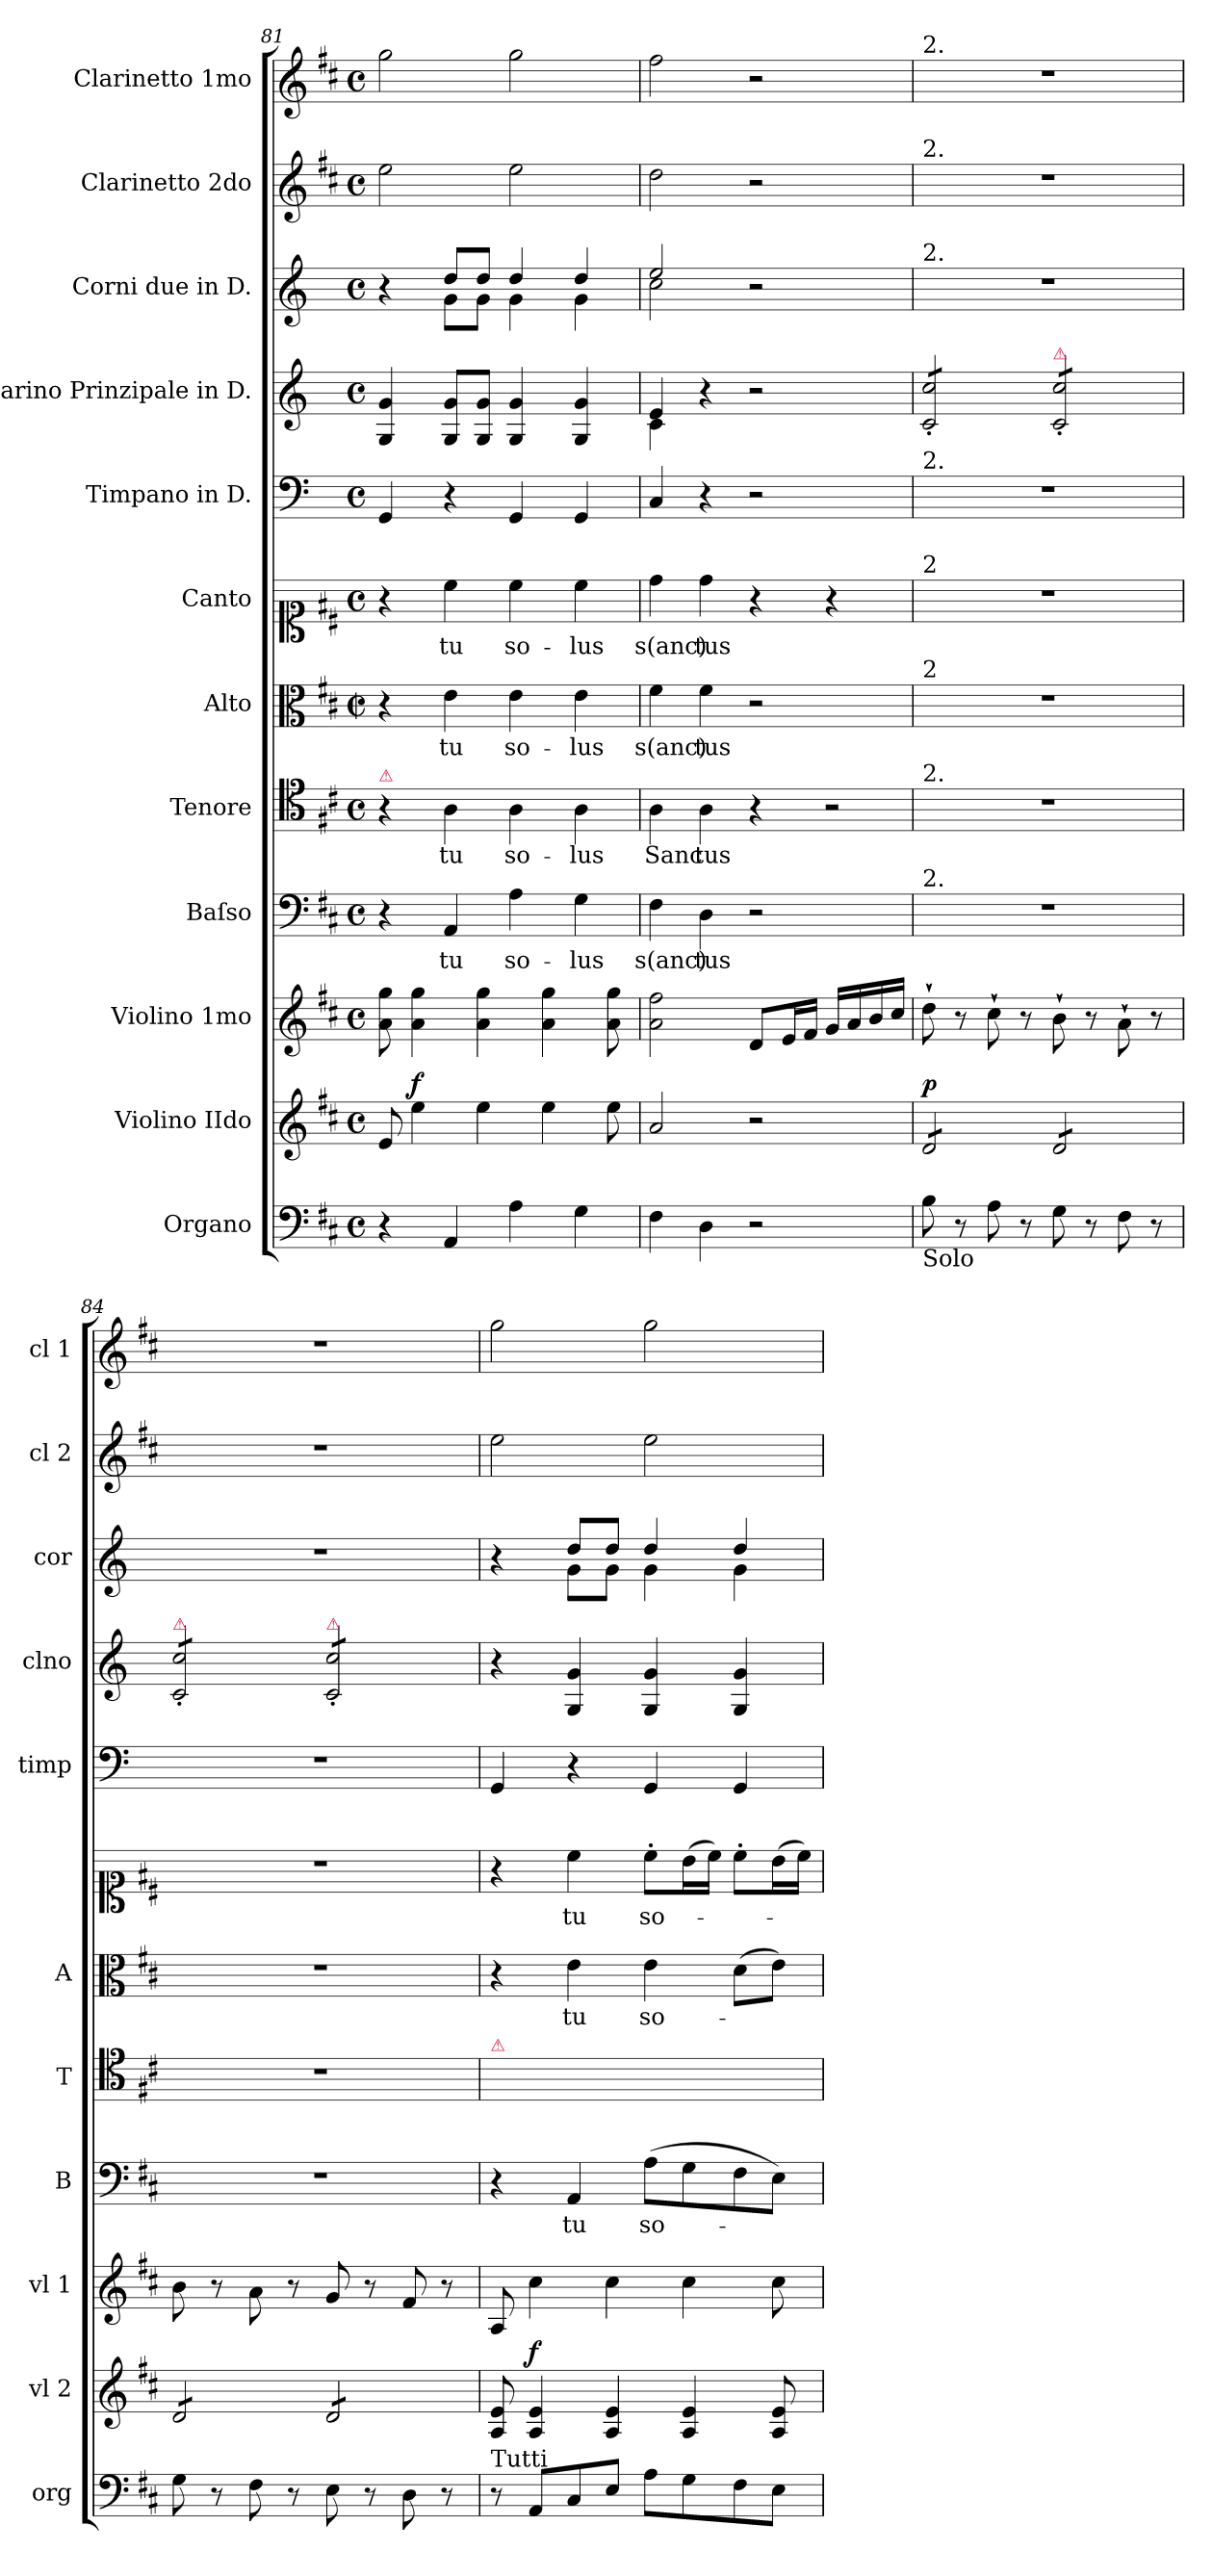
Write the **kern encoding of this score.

**kern	**dynam	**kern	**dynam	**kern	**dynam	**kern	**text	**kern	**text	**kern	**text	**kern	**text	**kern	**kern	**kern	**kern	**kern
*part12	*part12	*part11	*part11	*part10	*part10	*part9	*part9	*part8	*part8	*part7	*part7	*part6	*part6	*part5	*part4	*part3	*part2	*part1
*staff12	*staff12	*staff11	*staff11	*staff10	*staff10	*staff9	*staff9	*staff8	*staff8	*staff7	*staff7	*staff6	*staff6	*staff5	*staff4	*staff3	*staff2	*staff1
*I"Organo	*	*I"Violino IIdo	*	*I"Violino 1mo	*	*I"Baſso	*	*I"Tenore	*	*I"Alto	*	*I"Canto	*	*I"Timpano in D.	*I"Clarino Prinzipale in D.	*I"Corni due in D.	*I"Clarinetto 2do	*I"Clarinetto 1mo
*I'org	*	*I'vl 2	*	*I'vl 1	*	*I'B	*	*I'T	*	*I'A	*	*	*	*I'timp	*I'clno	*I'cor	*I'cl 2	*I'cl 1
*clefF4	*	*clefG2	*	*clefG2	*	*clefF4	*	*clefC4	*	*clefC3	*	*clefC1	*	*clefF4	*clefG2	*clefG2	*clefG2	*clefG2
*	*	*	*	*	*	*	*	*	*	*	*	*	*	*ITrd-1c-2	*ITrd-1c-2	*ITrd6c10	*	*
*k[f#c#]	*	*k[f#c#]	*	*k[f#c#]	*	*k[f#c#]	*	*k[f#c#]	*	*k[f#c#]	*	*k[f#c#]	*	*k[f#c#]	*k[f#c#]	*k[f#c#]	*k[f#c#]	*k[f#c#]
*M4/4	*	*M4/4	*	*M4/4	*	*M4/4	*	*M4/4	*	*M4/4	*	*M4/4	*	*M4/4	*M4/4	*M4/4	*M4/4	*M4/4
*met(c)	*	*met(c)	*	*met(c)	*	*met(c)	*	*met(c)	*	*met(c|)	*	*met(c)	*	*met(c)	*met(c)	*met(c)	*met(c)	*met(c)
=81	=81	=81	=81	=81	=81	=81	=81	=81	=81	=81	=81	=81	=81	=81	=81	=81	=81	=81
*	*	*	*	*	*	*	*	*	*	*	*	*	*	*	*	*^	*	*
!	!	!	!	!	!	!	!	!LO:TX:a:color=crimson:t=⚠	!	!	!	!	!	!	!	!	!	!	!
!	!	!	!	!	!LO:DY:a	!	!	!	!	!	!	!	!	!	!	!	!	!	!
4r	.	8e/	.	8a\ 8gg\	fo	4r	.	4r	.	4r	.	4r	.	4AA/	4A/ 4a/	4r	4ryy	2ee\	2gg\
!	!	!	!LO:DY:a	!	!	!	!	!	!	!	!	!	!	!	!	!	!	!	!
.	.	4ee\	f	4a\ 4gg\	.	.	.	.	.	.	.	.	.	.	.	.	.	.	.
4AA/	.	.	.	.	.	4AA/	tu	4A\	tu	4e\	tu	4cc#\	tu	4r	8A/ 8a/L	8e/L	8A\L	.	.
.	.	4ee\	.	4a\ 4gg\	.	.	.	.	.	.	.	.	.	.	8A/ 8a/J	8e/J	8A\J	.	.
4A\	.	.	.	.	.	4A\	so-	4A\	so-	4e\	so-	4cc#\	so-	4AA/	4A/ 4a/	4e/	4A\	2ee\	2gg\
.	.	4ee\	.	4a\ 4gg\	.	.	.	.	.	.	.	.	.	.	.	.	.	.	.
4G\	.	.	.	.	.	4G\	-lus	4A\	-lus	4e\	-lus	4cc#\	-lus	4AA/	4A/ 4a/	4e/	4A\	.	.
.	.	8ee\	.	8a\ 8gg\	.	.	.	.	.	.	.	.	.	.	.	.	.	.	.
=82	=82	=82	=82	=82	=82	=82	=82	=82	=82	=82	=82	=82	=82	=82	=82	=82	=82	=82	=82
*	*	*	*	*	*	*	*	*	*	*	*	*	*	*	*^	*	*	*	*
4F#\	.	2a/	.	2a\ 2ff#\	.	4F#\	s(anc)-	4A\	Sanc-	4f#\	s(anc)-	4dd\	s(anc)-	4D/	4f#/	4d\	2f#/	2d\	2dd\	2ff#\
4D\	.	.	.	.	.	4D\	-tus	4A\	-tus	4f#\	-tus	4dd\	-tus	4r	4r	4ryy	.	.	.	.
2r	.	2r	.	8d/L	.	2r	.	4r	.	2r	.	4r	.	2r	2r	2ryy	2r	2ryy	2r	2r
.	.	.	.	16e/L	.	.	.	.	.	.	.	.	.	.	.	.	.	.	.	.
.	.	.	.	16f#/JJ	.	.	.	.	.	.	.	.	.	.	.	.	.	.	.	.
!	!	!	!	!	!	!	!	!LO:N:vis=2	!	!	!	!	!	!	!	!	!	!	!	!
.	.	.	.	16g/LL	.	.	.	4r	.	.	.	4r	.	.	.	.	.	.	.	.
.	.	.	.	16a/	.	.	.	.	.	.	.	.	.	.	.	.	.	.	.	.
.	.	.	.	16b/	.	.	.	.	.	.	.	.	.	.	.	.	.	.	.	.
.	.	.	.	16cc#/JJ	.	.	.	.	.	.	.	.	.	.	.	.	.	.	.	.
*	*	*	*	*	*	*	*	*	*	*	*	*	*	*	*v	*v	*	*	*	*
*	*	*	*	*	*	*	*	*	*	*	*	*	*	*	*	*v	*v	*	*
=83	=83	=83	=83	=83	=83	=83	=83	=83	=83	=83	=83	=83	=83	=83	=83	=83	=83	=83
!	!	!	!	!	!	!	!	!	!	!	!	!	!	!	!	!	!	!LO:TX:a:t=2.
!	!	!	!	!	!	!	!	!	!	!	!	!	!	!	!	!	!LO:TX:a:t=2.	!
!	!	!	!	!	!	!	!	!	!	!	!	!	!	!	!	!LO:TX:a:t=2.	!	!
!	!	!	!	!	!	!	!	!	!	!	!	!	!	!	!LO:TX:a:color=crimson:t=⚠	!	!	!
!	!	!	!	!	!	!	!	!	!	!	!	!	!	!LO:TX:a:t=2.	!	!	!	!
!	!	!	!	!	!	!	!	!	!	!	!	!LO:TX:a:t=2	!	!	!	!	!	!
!	!	!	!	!	!	!	!	!	!	!LO:TX:a:t=2	!	!	!	!	!	!	!	!
!	!	!	!	!	!	!	!	!LO:TX:a:t=2.	!	!	!	!	!	!	!	!	!	!
!	!	!	!	!	!	!LO:TX:a:t=2.	!	!	!	!	!	!	!	!	!	!	!	!
!LO:TX:b:t=Solo	!	!	!	!	!	!	!	!	!	!	!	!	!	!	!	!	!	!
!	!LO:DY:a	!	!LO:DY:a	!	!	!	!	!	!	!	!	!	!	!	!	!	!	!
*	*	*tremolo	*	*	*	*	*	*	*	*	*	*	*	*	*	*	*	*
*	*	*	*	*	*	*	*	*	*	*	*	*	*	*	*tremolo	*	*	*
8B\	po&colon;	8d/L	p.	8dd`\	.	1r	.	1r	.	1r	.	1r	.	1r	8d'/ 8dd'/L	1r	1r	1r
8r	.	8d/	.	8r	.	.	.	.	.	.	.	.	.	.	8d'/ 8dd'/	.	.	.
8A\	.	8d/	.	8cc#`\	.	.	.	.	.	.	.	.	.	.	8d'/ 8dd'/	.	.	.
8r	.	8d/J	.	8r	.	.	.	.	.	.	.	.	.	.	8d'/ 8dd'/J	.	.	.
!	!	!	!	!	!	!	!	!	!	!	!	!	!	!	!LO:TX:a:color=crimson:t=⚠	!	!	!
8G\	.	8d/L	.	8b`\	.	.	.	.	.	.	.	.	.	.	8d'/ 8dd'/L	.	.	.
8r	.	8d/	.	8r	.	.	.	.	.	.	.	.	.	.	8d'/ 8dd'/	.	.	.
8F#\	.	8d/	.	8a`\	.	.	.	.	.	.	.	.	.	.	8d'/ 8dd'/	.	.	.
8r	.	8d/J	.	8r	.	.	.	.	.	.	.	.	.	.	8d'/ 8dd'/J	.	.	.
=84	=84	=84	=84	=84	=84	=84	=84	=84	=84	=84	=84	=84	=84	=84	=84	=84	=84	=84
!	!	!	!	!	!	!	!	!	!	!	!	!	!	!	!LO:TX:a:color=crimson:t=⚠	!	!	!
8G\	.	8d/L	.	8b\	.	1r	.	1r	.	1r	.	1r	.	1r	8d'/ 8dd'/L	1r	1r	1r
8r	.	8d/	.	8r	.	.	.	.	.	.	.	.	.	.	8d'/ 8dd'/	.	.	.
8F#\	.	8d/	.	8a\	.	.	.	.	.	.	.	.	.	.	8d'/ 8dd'/	.	.	.
8r	.	8d/J	.	8r	.	.	.	.	.	.	.	.	.	.	8d'/ 8dd'/J	.	.	.
!	!	!	!	!	!	!	!	!	!	!	!	!	!	!	!LO:TX:a:color=crimson:t=⚠	!	!	!
8E\	.	8d/L	.	8g/	.	.	.	.	.	.	.	.	.	.	8d'/ 8dd'/L	.	.	.
8r	.	8d/	.	8r	.	.	.	.	.	.	.	.	.	.	8d'/ 8dd'/	.	.	.
8D\	.	8d/	.	8f#/	.	.	.	.	.	.	.	.	.	.	8d'/ 8dd'/	.	.	.
8r	.	8d/J	.	8r	.	.	.	.	.	.	.	.	.	.	8d'/ 8dd'/J	.	.	.
*	*	*	*	*	*	*	*	*	*	*	*	*	*	*	*Xtremolo	*	*	*
*	*	*Xtremolo	*	*	*	*	*	*	*	*	*	*	*	*	*	*	*	*
=85	=85	=85	=85	=85	=85	=85	=85	=85	=85	=85	=85	=85	=85	=85	=85	=85	=85	=85
*	*	*	*	*	*	*	*	*	*	*	*	*	*	*	*	*^	*	*
!	!	!	!	!	!	!	!	!LO:TX:a:color=crimson:t=⚠	!	!	!	!	!	!	!	!	!	!	!
!LO:TX:a:t=Tutti	!	!	!	!	!	!	!	!	!	!	!	!	!	!	!	!	!	!	!
!	!LO:DY:b	!	!	!	!LO:DY:a	!	!	!	!	!	!	!	!	!	!	!	!	!	!
8r	fo	8A/ 8e/	.	8A/	fo	4r	.	4ryy	.	4r	.	4r	.	4AA/	4r	4r	4ryy	2ee\	2gg\
!	!	!	!LO:DY:a	!	!	!	!	!	!	!	!	!	!	!	!	!	!	!	!
8AA/L	.	4A/ 4e/	f	4cc#\	.	.	.	.	.	.	.	.	.	.	.	.	.	.	.
8C#/	.	.	.	.	.	4AA/	tu	4Ayy	tu	4e\	tu	4cc#\	tu	4r	4A/ 4a/	8e/L	8A\L	.	.
8E/J	.	4A/ 4e/	.	4cc#\	.	.	.	.	.	.	.	.	.	.	.	8e/J	8A\J	.	.
8A\L	.	.	.	.	.	(8A\L	so-	4A\yy	so-	4e\	so-	8cc#'\L	so-	4AA/	4A/ 4a/	4e/	4A\	2ee\	2gg\
8G\	.	4A/ 4e/	.	4cc#\	.	8G\	.	.	.	.	.	(16b\L	.	.	.	.	.	.	.
.	.	.	.	.	.	.	.	.	.	.	.	16cc#\JJ)	.	.	.	.	.	.	.
8F#\	.	.	.	.	.	8F#\	.	4A\yy	-lus	(8d\L	.	8cc#'\L	.	4AA/	4A/ 4a/	4e/	4A\	.	.
8E\J	.	8A/ 8e/	.	8cc#\	.	8E\J)	.	.	.	8e\J)	.	(16b\L	.	.	.	.	.	.	.
.	.	.	.	.	.	.	.	.	.	.	.	16cc#\JJ)	.	.	.	.	.	.	.
*	*	*	*	*	*	*	*	*	*	*	*	*	*	*	*	*v	*v	*	*
=	=	=	=	=	=	=	=	=	=	=	=	=	=	=	=	=	=	=
*-	*-	*-	*-	*-	*-	*-	*-	*-	*-	*-	*-	*-	*-	*-	*-	*-	*-	*-
